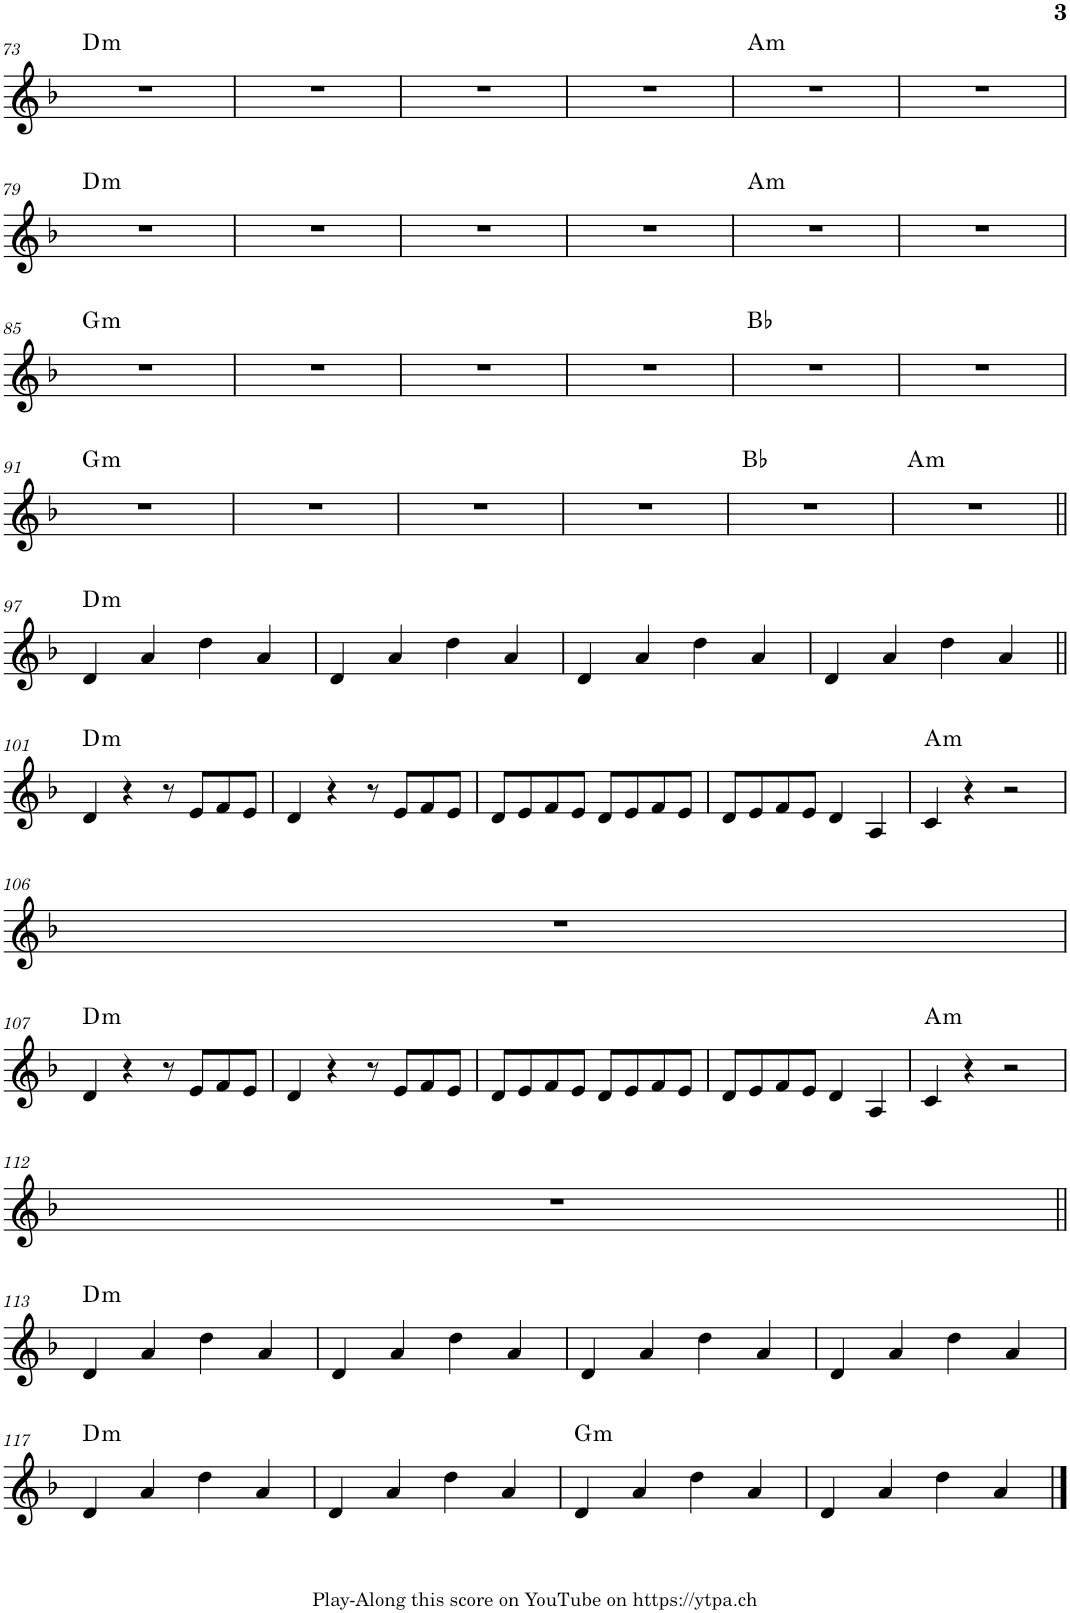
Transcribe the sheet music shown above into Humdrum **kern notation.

**kern	**harte
*part1	*part1
*staff1	*
*I"Piano	*
*I'Pno.	*
!!LO:PB:g=z
*clefG2	*
*k[b-]	*
*M4/4	*
*met(c)	*
=73	=73
!	!LO:H:kt=m
1r	D:min
=74	=74
1r	.
=75	=75
1r	.
=76	=76
1r	.
=77	=77
!	!LO:H:kt=m
1r	A:min
=78	=78
1r	.
!!LO:LB:g=z
=79	=79
!	!LO:H:kt=m
1r	D:min
=80	=80
1r	.
=81	=81
1r	.
=82	=82
1r	.
=83	=83
!	!LO:H:kt=m
1r	A:min
=84	=84
1r	.
!!LO:LB:g=z
=85	=85
!	!LO:H:kt=m
1r	G:min
=86	=86
1r	.
=87	=87
1r	.
=88	=88
1r	.
=89	=89
1r	Bb:maj
=90	=90
1r	.
!!LO:LB:g=z
=91	=91
!	!LO:H:kt=m
1r	G:min
=92	=92
1r	.
=93	=93
1r	.
=94	=94
1r	.
=95	=95
1r	Bb:maj
=96	=96
!	!LO:H:kt=m
1r	A:min
!!LO:LB:g=z
=97||	=97||
!	!LO:H:kt=m
4d/	D:min
4a/	.
4dd\	.
4a/	.
=98	=98
4d/	.
4a/	.
4dd\	.
4a/	.
=99	=99
4d/	.
4a/	.
4dd\	.
4a/	.
=100	=100
4d/	.
4a/	.
4dd\	.
4a/	.
!!LO:LB:g=z
=101||	=101||
!	!LO:H:kt=m
4d/	D:min
4r	.
8r	.
8e/L	.
8f/	.
8e/J	.
=102	=102
4d/	.
4r	.
8r	.
8e/L	.
8f/	.
8e/J	.
=103	=103
8d/L	.
8e/	.
8f/	.
8e/J	.
8d/L	.
8e/	.
8f/	.
8e/J	.
=104	=104
8d/L	.
8e/	.
8f/	.
8e/J	.
4d/	.
4A/	.
=105	=105
!	!LO:H:kt=m
4c/	A:min
4r	.
2r	.
!!LO:LB:g=z
=106	=106
1r	.
!!LO:LB:g=z
=107	=107
!	!LO:H:kt=m
4d/	D:min
4r	.
8r	.
8e/L	.
8f/	.
8e/J	.
=108	=108
4d/	.
4r	.
8r	.
8e/L	.
8f/	.
8e/J	.
=109	=109
8d/L	.
8e/	.
8f/	.
8e/J	.
8d/L	.
8e/	.
8f/	.
8e/J	.
=110	=110
8d/L	.
8e/	.
8f/	.
8e/J	.
4d/	.
4A/	.
=111	=111
!	!LO:H:kt=m
4c/	A:min
4r	.
2r	.
!!LO:LB:g=z
=112	=112
1r	.
!!LO:LB:g=z
=113||	=113||
!	!LO:H:kt=m
4d/	D:min
4a/	.
4dd\	.
4a/	.
=114	=114
4d/	.
4a/	.
4dd\	.
4a/	.
=115	=115
4d/	.
4a/	.
4dd\	.
4a/	.
=116	=116
4d/	.
4a/	.
4dd\	.
4a/	.
!!LO:LB:g=z
=117	=117
!	!LO:H:kt=m
4d/	D:min
4a/	.
4dd\	.
4a/	.
=118	=118
4d/	.
4a/	.
4dd\	.
4a/	.
=119	=119
!	!LO:H:kt=m
4d/	G:min
4a/	.
4dd\	.
4a/	.
=120	=120
4d/	.
4a/	.
4dd\	.
4a/	.
==	==
*-	*-
